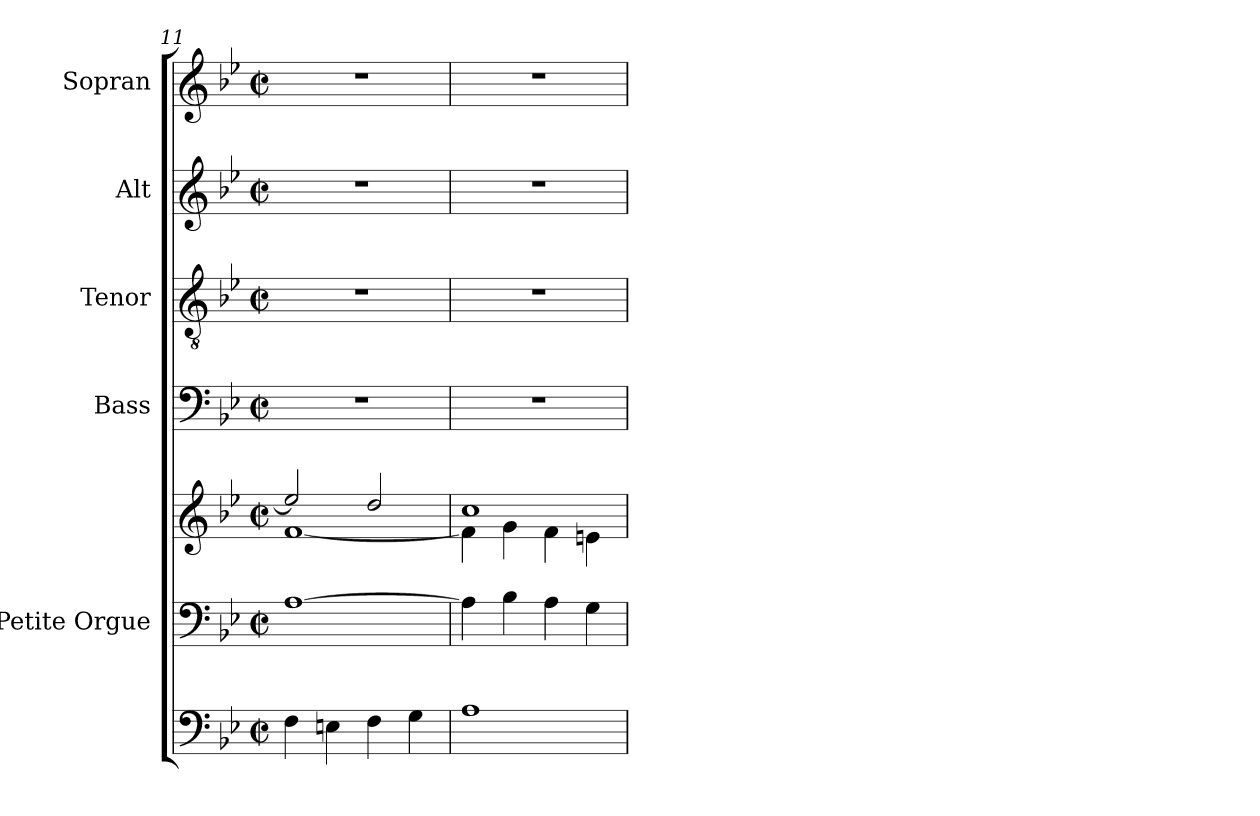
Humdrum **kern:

**kern	**kern	**kern	**kern	**kern	**kern	**kern
*part6	*part5	*part5	*part4	*part3	*part2	*part1
*staff7	*staff6	*staff5	*staff4	*staff3	*staff2	*staff1
*	*I"Petite Orgue	*	*I"Bass	*I"Tenor	*I"Alt	*I"Sopran
*	*I'Org. 1	*	*I'B.	*I'T.	*I'A.	*I'S.
*clefF4	*clefF4	*clefG2	*clefF4	*clefGv2	*clefG2	*clefG2
*k[b-e-]	*k[b-e-]	*k[b-e-]	*k[b-e-]	*k[b-e-]	*k[b-e-]	*k[b-e-]
*B-:	*B-:	*B-:	*B-:	*B-:	*B-:	*B-:
*M2/2	*M2/2	*M2/2	*M2/2	*M2/2	*M2/2	*M2/2
*met(c|)	*met(c|)	*met(c|)	*met(c|)	*met(c|)	*met(c|)	*met(c|)
=11	=11	=11	=11	=11	=11	=11
*	*	*^	*	*	*	*
4F\	[1A	2ee/]	[<1f	1r	1r	1r	1r
4En\	.	.	.	.	.	.	.
4F\	.	2dd/	.	.	.	.	.
4G\	.	.	.	.	.	.	.
=12	=12	=12	=12	=12	=12	=12	=12
1A	4A\]	1cc	4f\]	1r	1r	1r	1r
.	4B-\	.	4g\	.	.	.	.
.	4A\	.	4f\	.	.	.	.
.	4G\	.	4en\	.	.	.	.
*	*	*v	*v	*	*	*	*
=	=	=	=	=	=	=
*-	*-	*-	*-	*-	*-	*-
